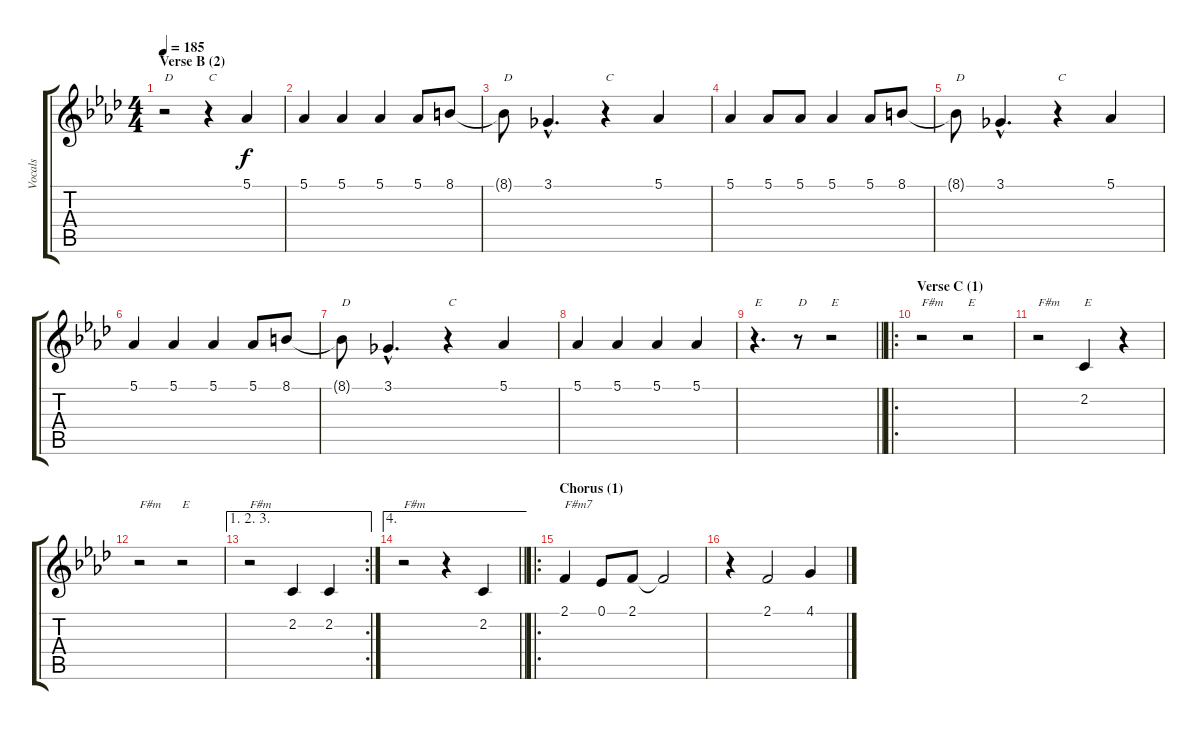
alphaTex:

\track ("Vocals" "Vocals") {instrument sopranosax}
\staff {score tabs}
\tuning (Eb4 Bb3 Gb3 Db3 Ab2 Eb2) {hide}
\ts (4 4)
\section ("" "Verse B (2)")
\tempo 185
\clef g2
\ks fminor
r.2{txt "D" dy f} r.4{txt "C"} 5.1.4 |
5.1.4 5.1.4 5.1.4 5.1.8 8.1.8 |
8.1{t}.8{txt "D"} 3.1{hac}.4{d} r.4{txt "C"} 5.1.4 |
5.1.4 5.1.8 5.1.8 5.1.4 5.1.8 8.1.8 |
8.1{t}.8{txt "D"} 3.1{hac}.4{d} r.4{txt "C"} 5.1.4 |
5.1.4 5.1.4 5.1.4 5.1.8 8.1.8 |
8.1{t}.8{txt "D"} 3.1{hac}.4{d} r.4{txt "C"} 5.1.4 |
5.1.4 5.1.4 5.1.4 5.1.4 |
\barLineRight lightlight
r.4{d txt "E"} r.8{txt "D"} r.2{txt "E"} |
\ro
\section ("" "Verse C (1)")
r.2{txt "F#m"} r.2{txt "E"} |
r.2{txt "F#m"} 2.2.4{txt "E"} r.4 |
r.2{txt "F#m"} r.2{txt "E"} |
\ae (1 2 3)
\rc 2
r.2{txt "F#m"} 2.2.4 2.2.4 |
\ae 4
\barLineRight lightlight
r.2{txt "F#m"} r.4 2.2.4 |
\ro
\section ("" "Chorus (1)")
2.1.4{txt "F#m7"} 0.1.8 2.1.8 2.1{t}.2 |
r.4 2.1.2 4.1.4
